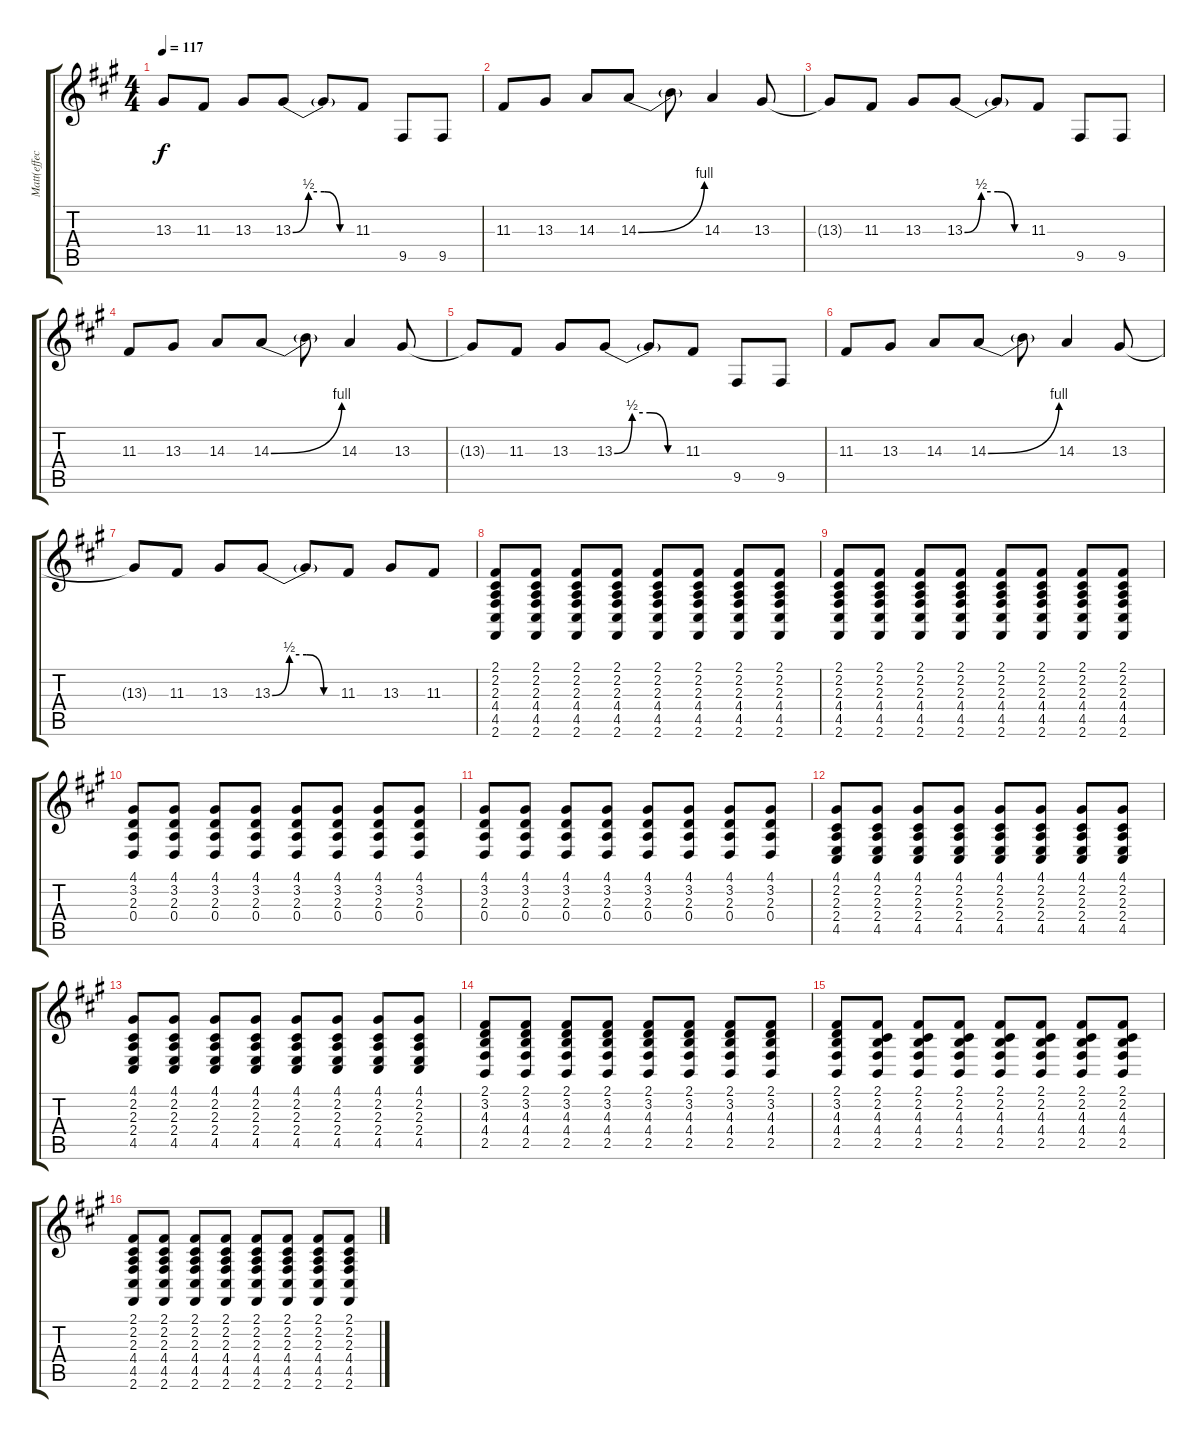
\track ("Matt(effect)" "Matt(effec") {instrument lead2sawtooth}
\staff {score tabs}
\tuning (E4 B3 G3 D3 A2 E2) {hide}
\ts (4 4)
\tempo 117
\clef g2
\ks a
13.3{t}.8{dy f} 11.3.8 13.3.8 13.3{be (custom 0 0 15 2 30 2 45 0 60 0)}.8 13.3{t}.8 11.3.8 9.5.8 9.5.8 |
11.3.8 13.3.8 14.3.8 14.3{be (bend 0 0 60 4)}.8 14.3{t}.8 14.3.4 13.3.8 |
13.3{t}.8 11.3.8 13.3.8 13.3{be (custom 0 0 15 2 30 2 45 0 60 0)}.8 13.3{t}.8 11.3.8 9.5.8 9.5.8 |
11.3.8 13.3.8 14.3.8 14.3{be (bend 0 0 60 4)}.8 14.3{t}.8 14.3.4 13.3.8 |
13.3{t}.8 11.3.8 13.3.8 13.3{be (custom 0 0 15 2 30 2 45 0 60 0)}.8 13.3{t}.8 11.3.8 9.5.8 9.5.8 |
11.3.8 13.3.8 14.3.8 14.3{be (bend 0 0 60 4)}.8 14.3{t}.8 14.3.4 13.3.8 |
13.3{t}.8 11.3.8 13.3.8 13.3{be (custom 0 0 15 2 30 2 45 0 60 0)}.8 13.3{t}.8 11.3.8 13.3.8 11.3.8 |
(2.1 2.2 2.3 4.4 4.5 2.6).8 (2.1 2.2 2.3 4.4 4.5 2.6).8 (2.1 2.2 2.3 4.4 4.5 2.6).8 (2.1 2.2 2.3 4.4 4.5 2.6).8 (2.1 2.2 2.3 4.4 4.5 2.6).8 (2.1 2.2 2.3 4.4 4.5 2.6).8 (2.1 2.2 2.3 4.4 4.5 2.6).8 (2.1 2.2 2.3 4.4 4.5 2.6).8 |
(2.1 2.2 2.3 4.4 4.5 2.6).8 (2.1 2.2 2.3 4.4 4.5 2.6).8 (2.1 2.2 2.3 4.4 4.5 2.6).8 (2.1 2.2 2.3 4.4 4.5 2.6).8 (2.1 2.2 2.3 4.4 4.5 2.6).8 (2.1 2.2 2.3 4.4 4.5 2.6).8 (2.1 2.2 2.3 4.4 4.5 2.6).8 (2.1 2.2 2.3 4.4 4.5 2.6).8 |
(4.1 3.2 2.3 0.4).8 (4.1 3.2 2.3 0.4).8 (4.1 3.2 2.3 0.4).8 (4.1 3.2 2.3 0.4).8 (4.1 3.2 2.3 0.4).8 (4.1 3.2 2.3 0.4).8 (4.1 3.2 2.3 0.4).8 (4.1 3.2 2.3 0.4).8 |
(4.1 3.2 2.3 0.4).8 (4.1 3.2 2.3 0.4).8 (4.1 3.2 2.3 0.4).8 (4.1 3.2 2.3 0.4).8 (4.1 3.2 2.3 0.4).8 (4.1 3.2 2.3 0.4).8 (4.1 3.2 2.3 0.4).8 (4.1 3.2 2.3 0.4).8 |
(4.1 2.2 2.3 2.4 4.5).8 (4.1 2.2 2.3 2.4 4.5).8 (4.1 2.2 2.3 2.4 4.5).8 (4.1 2.2 2.3 2.4 4.5).8 (4.1 2.2 2.3 2.4 4.5).8 (4.1 2.2 2.3 2.4 4.5).8 (4.1 2.2 2.3 2.4 4.5).8 (4.1 2.2 2.3 2.4 4.5).8 |
(4.1 2.2 2.3 2.4 4.5).8 (4.1 2.2 2.3 2.4 4.5).8 (4.1 2.2 2.3 2.4 4.5).8 (4.1 2.2 2.3 2.4 4.5).8 (4.1 2.2 2.3 2.4 4.5).8 (4.1 2.2 2.3 2.4 4.5).8 (4.1 2.2 2.3 2.4 4.5).8 (4.1 2.2 2.3 2.4 4.5).8 |
(2.1 3.2 4.3 4.4 2.5).8 (2.1 3.2 4.3 4.4 2.5).8 (2.1 3.2 4.3 4.4 2.5).8 (2.1 3.2 4.3 4.4 2.5).8 (2.1 3.2 4.3 4.4 2.5).8 (2.1 3.2 4.3 4.4 2.5).8 (2.1 3.2 4.3 4.4 2.5).8 (2.1 3.2 4.3 4.4 2.5).8 |
(2.1 3.2 4.3 4.4 2.5).8 (2.1 2.2 4.3 4.4 2.5).8 (2.1 2.2 4.3 4.4 2.5).8 (2.1 2.2 4.3 4.4 2.5).8 (2.1 2.2 4.3 4.4 2.5).8 (2.1 2.2 4.3 4.4 2.5).8 (2.1 2.2 4.3 4.4 2.5).8 (2.1 2.2 4.3 4.4 2.5).8 |
(2.1 2.2 2.3 4.4 4.5 2.6).8 (2.1 2.2 2.3 4.4 4.5 2.6).8 (2.1 2.2 2.3 4.4 4.5 2.6).8 (2.1 2.2 2.3 4.4 4.5 2.6).8 (2.1 2.2 2.3 4.4 4.5 2.6).8 (2.1 2.2 2.3 4.4 4.5 2.6).8 (2.1 2.2 2.3 4.4 4.5 2.6).8 (2.1 2.2 2.3 4.4 4.5 2.6).8
